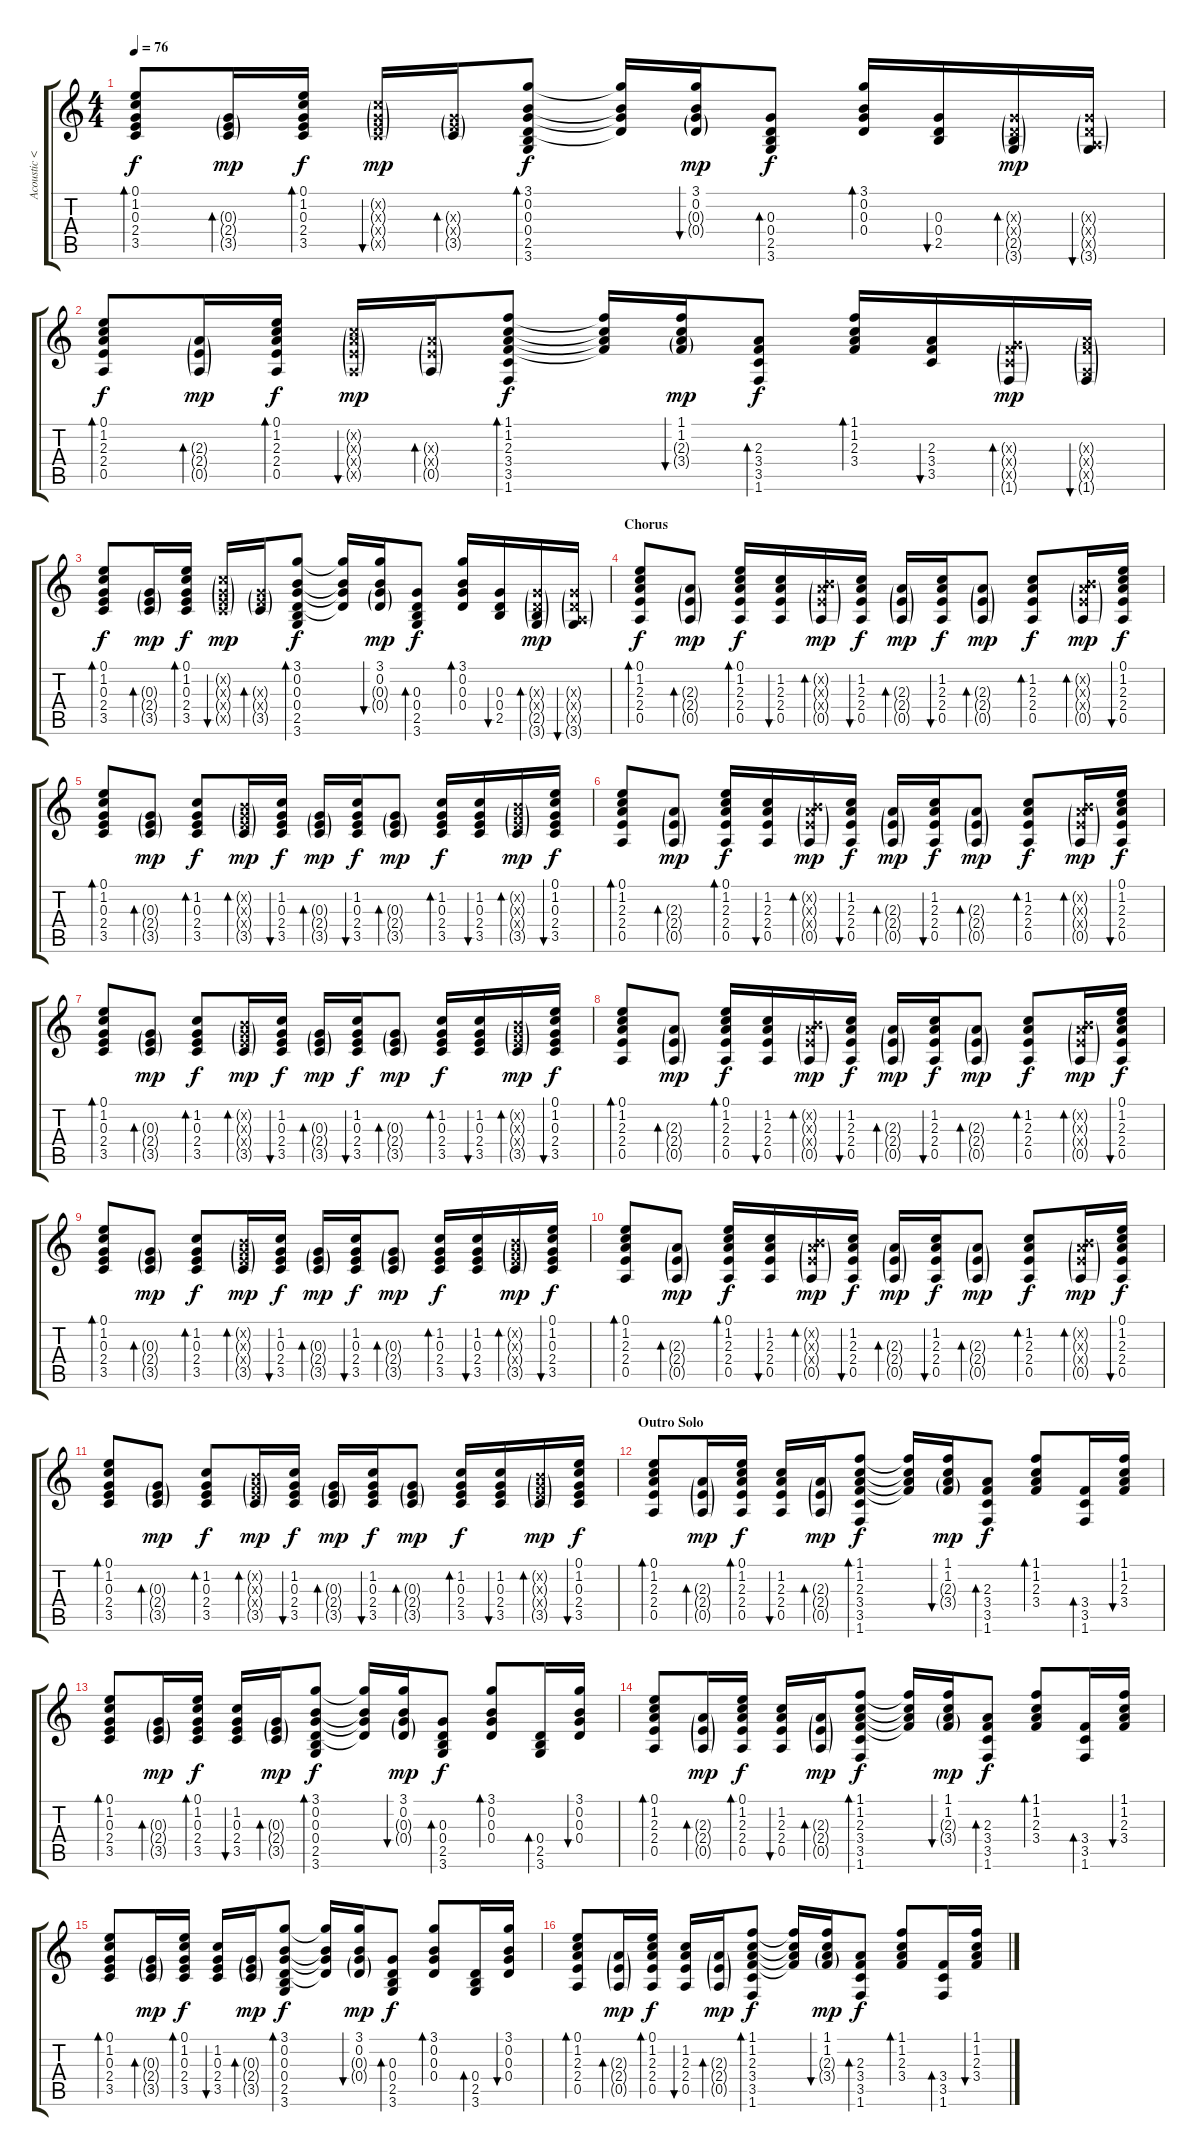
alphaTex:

\track ("Acoustic <Rythm>" "Acoustic <") {instrument acousticguitarsteel}
\staff {score tabs}
\tuning (E4 B3 G3 D3 A2 E2) {hide}
\ts (4 4)
\tempo 76
\clef g2
\ks c
(0.1 1.2 0.3 2.4 3.5).8{bd 30 dy f} (0.3{g} 2.4{g} 3.5{g}).16{bd 30 dy mp} (0.1 1.2 0.3 2.4 3.5).16{bd 30 dy f} (1.2{g x} 0.3{g x} 2.4{g x} 3.5{g x}).16{bu 60 dy mp} (0.3{g x} 2.4{g x} 3.5{g}).16{bd 30} (3.1 0.2 0.3 0.4 2.5 3.6).8{bd 60 dy f} (3.1{t} 0.2{t} 0.3{t} 0.4{t}).16 (3.1 0.2 0.3{g} 0.4{g}).16{bu 60 dy mp} (0.3 0.4 2.5 3.6).8{bd 60 dy f} (3.1 0.2 0.3 0.4).16{bd 60} (0.3 0.4 2.5).16{bu 60} (0.3{g x} 0.4{g x} 2.5{g} 3.6{g}).16{bd 60 dy mp} (0.3{g x} 0.4{g x} 0.5{g x} 3.6{g}).16{bu 60} |
(0.1 1.2 2.3 2.4 0.5).8{bd 30 dy f} (2.3{g} 2.4{g} 0.5{g}).16{bd 30 dy mp} (0.1 1.2 2.3 2.4 0.5).16{bd 30 dy f} (1.2{g x} 2.3{g x} 2.4{g x} 0.5{g x}).16{bu 60 dy mp} (2.3{g x} 2.4{g x} 0.5{g}).16{bd 30} (1.1 1.2 2.3 3.4 3.5 1.6).8{bd 60 dy f} (1.1{t} 1.2{t} 2.3{t} 3.4{t}).16 (1.1 1.2 2.3{g} 3.4{g}).16{bu 60 dy mp} (2.3 3.4 3.5 1.6).8{bd 60 dy f} (1.1 1.2 2.3 3.4).16{bd 60} (2.3 3.4 3.5).16{bu 60} (0.3{g x} 3.4{g x} 3.5{g x} 1.6{g}).16{bd 60 dy mp} (2.3{g x} 3.4{g x} 0.5{g x} 1.6{g}).16{bu 60} |
(0.1 1.2 0.3 2.4 3.5).8{bd 30 dy f} (0.3{g} 2.4{g} 3.5{g}).16{bd 30 dy mp} (0.1 1.2 0.3 2.4 3.5).16{bd 30 dy f} (1.2{g x} 0.3{g x} 2.4{g x} 3.5{g x}).16{bu 60 dy mp} (0.3{g x} 2.4{g x} 3.5{g}).16{bd 30} (3.1 0.2 0.3 0.4 2.5 3.6).8{bd 60 dy f} (3.1{t} 0.2{t} 0.3{t} 0.4{t}).16 (3.1 0.2 0.3{g} 0.4{g}).16{bu 60 dy mp} (0.3 0.4 2.5 3.6).8{bd 60 dy f} (3.1 0.2 0.3 0.4).16{bd 60} (0.3 0.4 2.5).16{bu 60} (0.3{g x} 0.4{g x} 2.5{g} 3.6{g}).16{bd 60 dy mp} (0.3{g x} 0.4{g x} 0.5{g x} 3.6{g}).16{bu 60} |
\section ("" "Chorus")
(0.1 1.2 2.3 2.4 0.5).8{bd 30 dy f} (2.3{g} 2.4{g} 0.5{g}).8{bd 30 dy mp} (0.1 1.2 2.3 2.4 0.5).16{bd 30 dy f} (1.2 2.3 2.4 0.5).16{bu 60} (0.2{g x} 2.3{g x} 2.4{g x} 0.5{g}).16{bd 30 dy mp} (1.2 2.3 2.4 0.5).16{bu 30 dy f} (2.3{g} 2.4{g} 0.5{g}).16{bd 30 dy mp} (1.2 2.3 2.4 0.5).16{bu 30 dy f} (2.3{g} 2.4{g} 0.5{g}).8{bd 30 dy mp} (1.2 2.3 2.4 0.5).8{bd 30 dy f} (0.2{g x} 2.3{g x} 2.4{g x} 0.5{g}).16{bd 30 dy mp} (0.1 1.2 2.3 2.4 0.5).16{bu 30 dy f} |
(0.1 1.2 0.3 2.4 3.5).8{bd 30} (0.3{g} 2.4{g} 3.5{g}).8{bd 30 dy mp} (1.2 0.3 2.4 3.5).8{bd 30 dy f} (0.2{g x} 0.3{g x} 2.4{g x} 3.5{g}).16{bd 30 dy mp} (1.2 0.3 2.4 3.5).16{bu 30 dy f} (0.3{g} 2.4{g} 3.5{g}).16{bd 30 dy mp} (1.2 0.3 2.4 3.5).16{bu 30 dy f} (0.3{g} 2.4{g} 3.5{g}).8{bd 30 dy mp} (1.2 0.3 2.4 3.5).16{bd 30 dy f} (1.2 0.3 2.4 3.5).16{bu 60} (0.2{g x} 0.3{g x} 2.4{g x} 3.5{g}).16{bd 60 dy mp} (0.1 1.2 0.3 2.4 3.5).16{bu 30 dy f} |
(0.1 1.2 2.3 2.4 0.5).8{bd 30} (2.3{g} 2.4{g} 0.5{g}).8{bd 30 dy mp} (0.1 1.2 2.3 2.4 0.5).16{bd 30 dy f} (1.2 2.3 2.4 0.5).16{bu 60} (0.2{g x} 2.3{g x} 2.4{g x} 0.5{g}).16{bd 30 dy mp} (1.2 2.3 2.4 0.5).16{bu 30 dy f} (2.3{g} 2.4{g} 0.5{g}).16{bd 30 dy mp} (1.2 2.3 2.4 0.5).16{bu 30 dy f} (2.3{g} 2.4{g} 0.5{g}).8{bd 30 dy mp} (1.2 2.3 2.4 0.5).8{bd 30 dy f} (0.2{g x} 2.3{g x} 2.4{g x} 0.5{g}).16{bd 30 dy mp} (0.1 1.2 2.3 2.4 0.5).16{bu 30 dy f} |
(0.1 1.2 0.3 2.4 3.5).8{bd 30} (0.3{g} 2.4{g} 3.5{g}).8{bd 30 dy mp} (1.2 0.3 2.4 3.5).8{bd 30 dy f} (0.2{g x} 0.3{g x} 2.4{g x} 3.5{g}).16{bd 30 dy mp} (1.2 0.3 2.4 3.5).16{bu 30 dy f} (0.3{g} 2.4{g} 3.5{g}).16{bd 30 dy mp} (1.2 0.3 2.4 3.5).16{bu 30 dy f} (0.3{g} 2.4{g} 3.5{g}).8{bd 30 dy mp} (1.2 0.3 2.4 3.5).16{bd 30 dy f} (1.2 0.3 2.4 3.5).16{bu 60} (0.2{g x} 0.3{g x} 2.4{g x} 3.5{g}).16{bd 60 dy mp} (0.1 1.2 0.3 2.4 3.5).16{bu 30 dy f} |
(0.1 1.2 2.3 2.4 0.5).8{bd 30} (2.3{g} 2.4{g} 0.5{g}).8{bd 30 dy mp} (0.1 1.2 2.3 2.4 0.5).16{bd 30 dy f} (1.2 2.3 2.4 0.5).16{bu 60} (0.2{g x} 2.3{g x} 2.4{g x} 0.5{g}).16{bd 30 dy mp} (1.2 2.3 2.4 0.5).16{bu 30 dy f} (2.3{g} 2.4{g} 0.5{g}).16{bd 30 dy mp} (1.2 2.3 2.4 0.5).16{bu 30 dy f} (2.3{g} 2.4{g} 0.5{g}).8{bd 30 dy mp} (1.2 2.3 2.4 0.5).8{bd 30 dy f} (0.2{g x} 2.3{g x} 2.4{g x} 0.5{g}).16{bd 30 dy mp} (0.1 1.2 2.3 2.4 0.5).16{bu 30 dy f} |
(0.1 1.2 0.3 2.4 3.5).8{bd 30} (0.3{g} 2.4{g} 3.5{g}).8{bd 30 dy mp} (1.2 0.3 2.4 3.5).8{bd 30 dy f} (0.2{g x} 0.3{g x} 2.4{g x} 3.5{g}).16{bd 30 dy mp} (1.2 0.3 2.4 3.5).16{bu 30 dy f} (0.3{g} 2.4{g} 3.5{g}).16{bd 30 dy mp} (1.2 0.3 2.4 3.5).16{bu 30 dy f} (0.3{g} 2.4{g} 3.5{g}).8{bd 30 dy mp} (1.2 0.3 2.4 3.5).16{bd 30 dy f} (1.2 0.3 2.4 3.5).16{bu 60} (0.2{g x} 0.3{g x} 2.4{g x} 3.5{g}).16{bd 60 dy mp} (0.1 1.2 0.3 2.4 3.5).16{bu 30 dy f} |
(0.1 1.2 2.3 2.4 0.5).8{bd 30} (2.3{g} 2.4{g} 0.5{g}).8{bd 30 dy mp} (0.1 1.2 2.3 2.4 0.5).16{bd 30 dy f} (1.2 2.3 2.4 0.5).16{bu 60} (0.2{g x} 2.3{g x} 2.4{g x} 0.5{g}).16{bd 30 dy mp} (1.2 2.3 2.4 0.5).16{bu 30 dy f} (2.3{g} 2.4{g} 0.5{g}).16{bd 30 dy mp} (1.2 2.3 2.4 0.5).16{bu 30 dy f} (2.3{g} 2.4{g} 0.5{g}).8{bd 30 dy mp} (1.2 2.3 2.4 0.5).8{bd 30 dy f} (0.2{g x} 2.3{g x} 2.4{g x} 0.5{g}).16{bd 30 dy mp} (0.1 1.2 2.3 2.4 0.5).16{bu 30 dy f} |
(0.1 1.2 0.3 2.4 3.5).8{bd 30} (0.3{g} 2.4{g} 3.5{g}).8{bd 30 dy mp} (1.2 0.3 2.4 3.5).8{bd 30 dy f} (0.2{g x} 0.3{g x} 2.4{g x} 3.5{g}).16{bd 30 dy mp} (1.2 0.3 2.4 3.5).16{bu 30 dy f} (0.3{g} 2.4{g} 3.5{g}).16{bd 30 dy mp} (1.2 0.3 2.4 3.5).16{bu 30 dy f} (0.3{g} 2.4{g} 3.5{g}).8{bd 30 dy mp} (1.2 0.3 2.4 3.5).16{bd 30 dy f} (1.2 0.3 2.4 3.5).16{bu 60} (0.2{g x} 0.3{g x} 2.4{g x} 3.5{g}).16{bd 60 dy mp} (0.1 1.2 0.3 2.4 3.5).16{bu 30 dy f} |
\section ("" "Outro Solo")
(0.1 1.2 2.3 2.4 0.5).8{bd 30} (2.3{g} 2.4{g} 0.5{g}).16{bd 30 dy mp} (0.1 1.2 2.3 2.4 0.5).16{bd 30 dy f} (1.2 2.3 2.4 0.5).16{bu 60} (2.3{g} 2.4{g} 0.5{g}).16{bd 30 dy mp} (1.1 1.2 2.3 3.4 3.5 1.6).8{bd 60 dy f} (1.1{t} 1.2{t} 2.3{t} 3.4{t}).16 (1.1 1.2 2.3{g} 3.4{g}).16{bu 60 dy mp} (2.3 3.4 3.5 1.6).8{bd 60 dy f} (1.1 1.2 2.3 3.4).8{bd 60} (3.4 3.5 1.6).16{bd 60} (1.1 1.2 2.3 3.4).16{bu 60} |
(0.1 1.2 0.3 2.4 3.5).8{bd 30} (0.3{g} 2.4{g} 3.5{g}).16{bd 30 dy mp} (0.1 1.2 0.3 2.4 3.5).16{bd 30 dy f} (1.2 0.3 2.4 3.5).16{bu 60} (0.3{g} 2.4{g} 3.5{g}).16{bd 30 dy mp} (3.1 0.2 0.3 0.4 2.5 3.6).8{bd 60 dy f} (3.1{t} 0.2{t} 0.3{t} 0.4{t}).16 (3.1 0.2 0.3{g} 0.4{g}).16{bu 60 dy mp} (0.3 0.4 2.5 3.6).8{bd 60 dy f} (3.1 0.2 0.3 0.4).8{bd 60} (0.4 2.5 3.6).16{bd 60} (3.1 0.2 0.3 0.4).16{bu 60} |
(0.1 1.2 2.3 2.4 0.5).8{bd 30} (2.3{g} 2.4{g} 0.5{g}).16{bd 30 dy mp} (0.1 1.2 2.3 2.4 0.5).16{bd 30 dy f} (1.2 2.3 2.4 0.5).16{bu 60} (2.3{g} 2.4{g} 0.5{g}).16{bd 30 dy mp} (1.1 1.2 2.3 3.4 3.5 1.6).8{bd 60 dy f} (1.1{t} 1.2{t} 2.3{t} 3.4{t}).16 (1.1 1.2 2.3{g} 3.4{g}).16{bu 60 dy mp} (2.3 3.4 3.5 1.6).8{bd 60 dy f} (1.1 1.2 2.3 3.4).8{bd 60} (3.4 3.5 1.6).16{bd 60} (1.1 1.2 2.3 3.4).16{bu 60} |
(0.1 1.2 0.3 2.4 3.5).8{bd 30} (0.3{g} 2.4{g} 3.5{g}).16{bd 30 dy mp} (0.1 1.2 0.3 2.4 3.5).16{bd 30 dy f} (1.2 0.3 2.4 3.5).16{bu 60} (0.3{g} 2.4{g} 3.5{g}).16{bd 30 dy mp} (3.1 0.2 0.3 0.4 2.5 3.6).8{bd 60 dy f} (3.1{t} 0.2{t} 0.3{t} 0.4{t}).16 (3.1 0.2 0.3{g} 0.4{g}).16{bu 60 dy mp} (0.3 0.4 2.5 3.6).8{bd 60 dy f} (3.1 0.2 0.3 0.4).8{bd 60} (0.4 2.5 3.6).16{bd 60} (3.1 0.2 0.3 0.4).16{bu 60} |
\section ("" "")
(0.1 1.2 2.3 2.4 0.5).8{bd 30} (2.3{g} 2.4{g} 0.5{g}).16{bd 30 dy mp} (0.1 1.2 2.3 2.4 0.5).16{bd 30 dy f} (1.2 2.3 2.4 0.5).16{bu 60} (2.3{g} 2.4{g} 0.5{g}).16{bd 30 dy mp} (1.1 1.2 2.3 3.4 3.5 1.6).8{bd 60 dy f} (1.1{t} 1.2{t} 2.3{t} 3.4{t}).16 (1.1 1.2 2.3{g} 3.4{g}).16{bu 60 dy mp} (2.3 3.4 3.5 1.6).8{bd 60 dy f} (1.1 1.2 2.3 3.4).8{bd 60} (3.4 3.5 1.6).16{bd 60} (1.1 1.2 2.3 3.4).16{bu 60}
